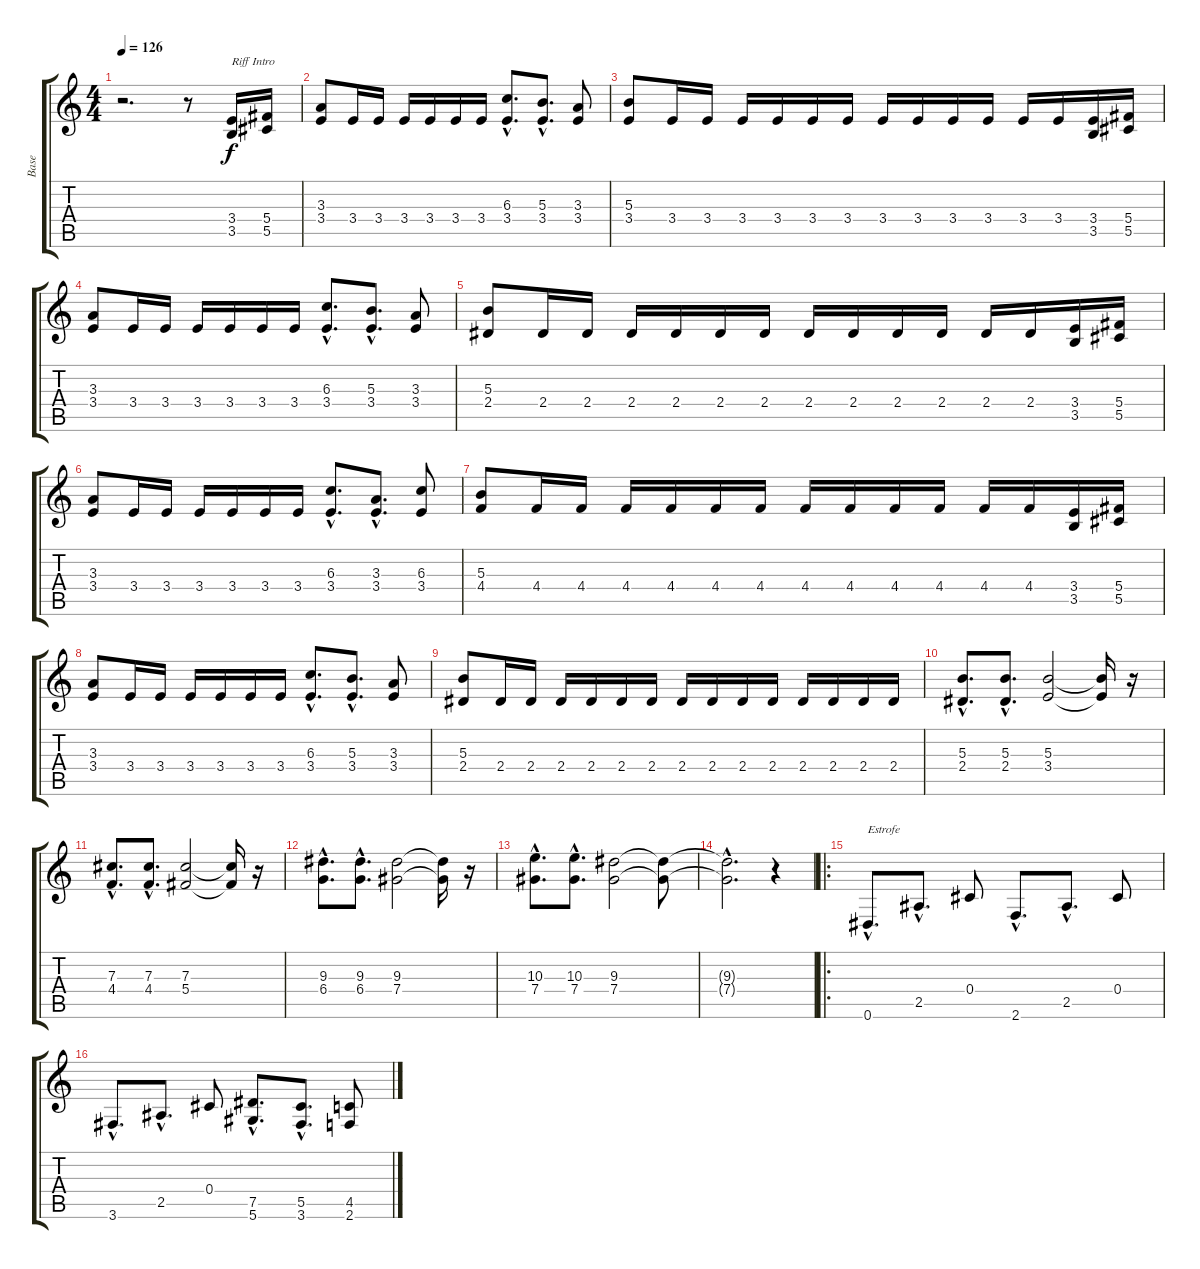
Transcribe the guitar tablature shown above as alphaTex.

\track ("Base" "Base") {instrument distortionguitar}
\staff {score tabs}
\tuning (Eb4 Bb3 Gb3 Db3 Ab2 Eb2) {hide}
\ts (4 4)
\tempo 126
\clef g2
\ks c
r.2{d dy f instrument distortionguitar} r.8 (3.4 3.5).16{txt "Riff Intro"} (5.4 5.5).16 |
(3.3 3.4).8 3.4.16 3.4.16 3.4.16 3.4.16 3.4.16 3.4.16 (6.3{hac} 3.4{hac}).8{d} (5.3{hac} 3.4{hac}).8{d} (3.3 3.4).8 |
(5.3 3.4).8 3.4.16 3.4.16 3.4.16 3.4.16 3.4.16 3.4.16 3.4.16 3.4.16 3.4.16 3.4.16 3.4.16 3.4.16 (3.4 3.5).16 (5.4 5.5).16 |
(3.3 3.4).8 3.4.16 3.4.16 3.4.16 3.4.16 3.4.16 3.4.16 (6.3{hac} 3.4{hac}).8{d} (5.3{hac} 3.4{hac}).8{d} (3.3 3.4).8 |
(5.3 2.4).8 2.4.16 2.4.16 2.4.16 2.4.16 2.4.16 2.4.16 2.4.16 2.4.16 2.4.16 2.4.16 2.4.16 2.4.16 (3.4 3.5).16 (5.4 5.5).16 |
(3.3 3.4).8 3.4.16 3.4.16 3.4.16 3.4.16 3.4.16 3.4.16 (6.3{hac} 3.4{hac}).8{d} (3.3{hac} 3.4{hac}).8{d} (6.3 3.4).8 |
(5.3 4.4).8 4.4.16 4.4.16 4.4.16 4.4.16 4.4.16 4.4.16 4.4.16 4.4.16 4.4.16 4.4.16 4.4.16 4.4.16 (3.4 3.5).16 (5.4 5.5).16 |
(3.3 3.4).8 3.4.16 3.4.16 3.4.16 3.4.16 3.4.16 3.4.16 (6.3{hac} 3.4{hac}).8{d} (5.3{hac} 3.4{hac}).8{d} (3.3 3.4).8 |
(5.3 2.4).8 2.4.16 2.4.16 2.4.16 2.4.16 2.4.16 2.4.16 2.4.16 2.4.16 2.4.16 2.4.16 2.4.16 2.4.16 2.4.16 2.4.16 |
(5.3{hac} 2.4{hac}).8{d} (5.3{hac} 2.4{hac}).8{d} (5.3 3.4).2 (5.3{t} 3.4{t}).16 r.16 |
(7.3{hac} 4.4{hac}).8{d} (7.3{hac} 4.4{hac}).8{d} (7.3 5.4).2 (7.3{t} 5.4{t}).16 r.16 |
(9.3{hac} 6.4{hac}).8{d} (9.3{hac} 6.4{hac}).8{d} (9.3 7.4).2 (9.3{t} 7.4{t}).16 r.16 |
(10.3{hac} 7.4{hac}).8{d} (10.3{hac} 7.4{hac}).8{d} (9.3 7.4).2 (9.3{t} 7.4{t}).8 |
(9.3{hac t} 7.4{hac t}).2{d} r.4 |
\ro
0.6{hac}.8{d txt "Estrofe"} 2.5{hac}.8{d} 0.4.8 2.6{hac}.8{d} 2.5{hac}.8{d} 0.4.8 |
3.6{hac}.8{d} 2.5{hac}.8{d} 0.4.8 (7.5{hac} 5.6{hac}).8{d} (5.5{hac} 3.6{hac}).8{d} (4.5 2.6).8
